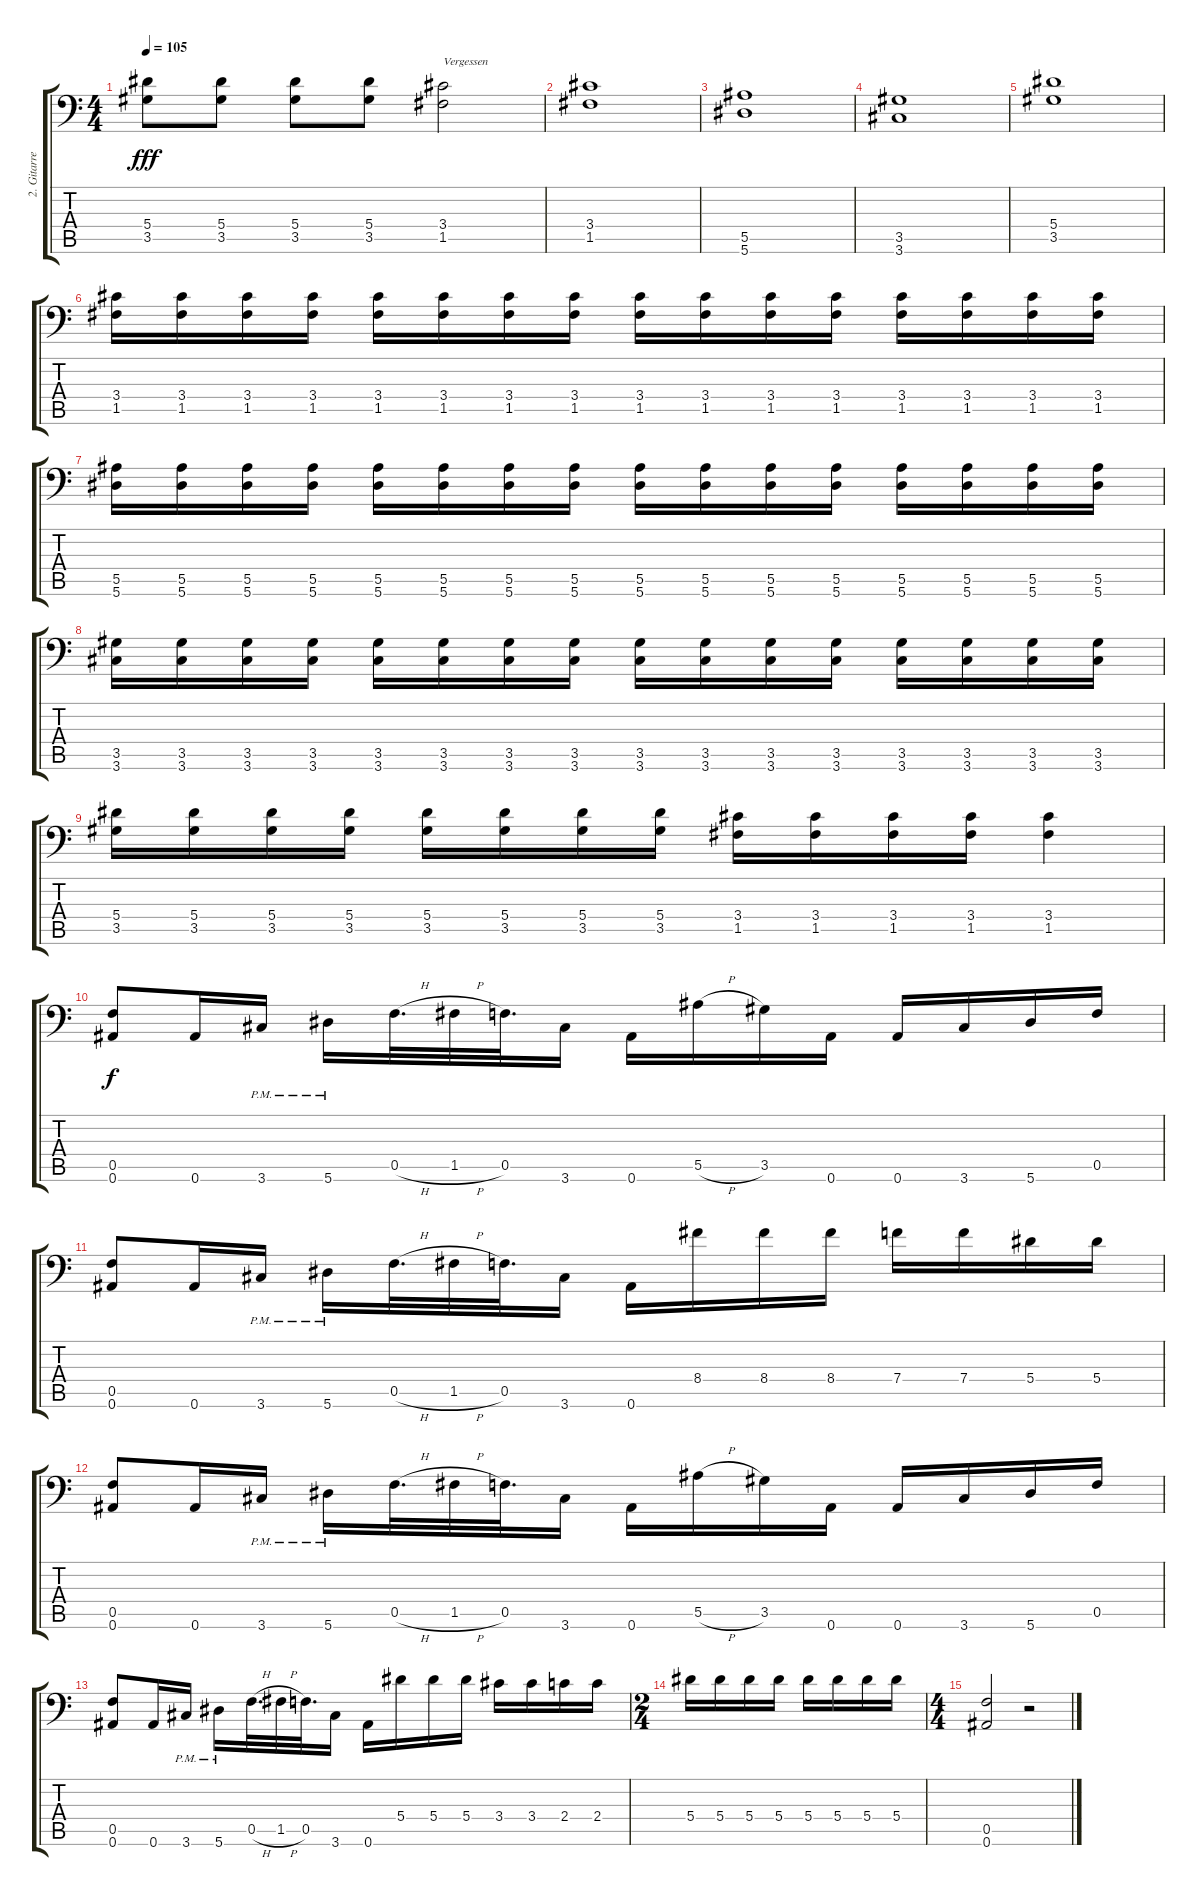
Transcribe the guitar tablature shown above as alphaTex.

\track ("2. Gitarre" "2. Gitarre") {instrument distortionguitar}
\staff {score tabs}
\tuning (C4 G3 Eb3 Bb2 F2 Bb1) {hide}
\ts (4 4)
\tempo 105
\clef f4
\ks c
(5.4 3.5).8{dy fff} (5.4 3.5).8 (5.4 3.5).8 (5.4 3.5).8 (3.4 1.5).2{txt "Vergessen"} |
(3.4 1.5).1 |
(5.5 5.6).1 |
(3.5 3.6).1 |
(5.4 3.5).1 |
(3.4 1.5).16 (3.4 1.5).16 (3.4 1.5).16 (3.4 1.5).16 (3.4 1.5).16 (3.4 1.5).16 (3.4 1.5).16 (3.4 1.5).16 (3.4 1.5).16 (3.4 1.5).16 (3.4 1.5).16 (3.4 1.5).16 (3.4 1.5).16 (3.4 1.5).16 (3.4 1.5).16 (3.4 1.5).16 |
(5.5 5.6).16 (5.5 5.6).16 (5.5 5.6).16 (5.5 5.6).16 (5.5 5.6).16 (5.5 5.6).16 (5.5 5.6).16 (5.5 5.6).16 (5.5 5.6).16 (5.5 5.6).16 (5.5 5.6).16 (5.5 5.6).16 (5.5 5.6).16 (5.5 5.6).16 (5.5 5.6).16 (5.5 5.6).16 |
(3.5 3.6).16 (3.5 3.6).16 (3.5 3.6).16 (3.5 3.6).16 (3.5 3.6).16 (3.5 3.6).16 (3.5 3.6).16 (3.5 3.6).16 (3.5 3.6).16 (3.5 3.6).16 (3.5 3.6).16 (3.5 3.6).16 (3.5 3.6).16 (3.5 3.6).16 (3.5 3.6).16 (3.5 3.6).16 |
(5.4 3.5).16 (5.4 3.5).16 (5.4 3.5).16 (5.4 3.5).16 (5.4 3.5).16 (5.4 3.5).16 (5.4 3.5).16 (5.4 3.5).16 (3.4 1.5).16 (3.4 1.5).16 (3.4 1.5).16 (3.4 1.5).16 (3.4 1.5).4 |
(0.5 0.6).8{dy f} 0.6.16 3.6{pm}.16 5.6{pm}.16 0.5{h}.32{d} 1.5{h}.32 0.5.32{d} 3.6.16 0.6.16 5.5{h}.16 3.5.16 0.6.16 0.6.16 3.6.16 5.6.16 0.5.16 |
(0.5 0.6).8 0.6.16 3.6{pm}.16 5.6{pm}.16 0.5{h}.32{d} 1.5{h}.32 0.5.32{d} 3.6.16 0.6.16 8.4.16 8.4.16 8.4.16 7.4.16 7.4.16 5.4.16 5.4.16 |
(0.5 0.6).8 0.6.16 3.6{pm}.16 5.6{pm}.16 0.5{h}.32{d} 1.5{h}.32 0.5.32{d} 3.6.16 0.6.16 5.5{h}.16 3.5.16 0.6.16 0.6.16 3.6.16 5.6.16 0.5.16 |
(0.5 0.6).8 0.6.16 3.6{pm}.16 5.6{pm}.16 0.5{h}.32{d} 1.5{h}.32 0.5.32{d} 3.6.16 0.6.16 5.4.16 5.4.16 5.4.16 3.4.16 3.4.16 2.4.16 2.4.16 |
\ts (2 4)
5.4.16 5.4.16 5.4.16 5.4.16 5.4.16 5.4.16 5.4.16 5.4.16 |
\ts (4 4)
(0.5 0.6).2 r.2
